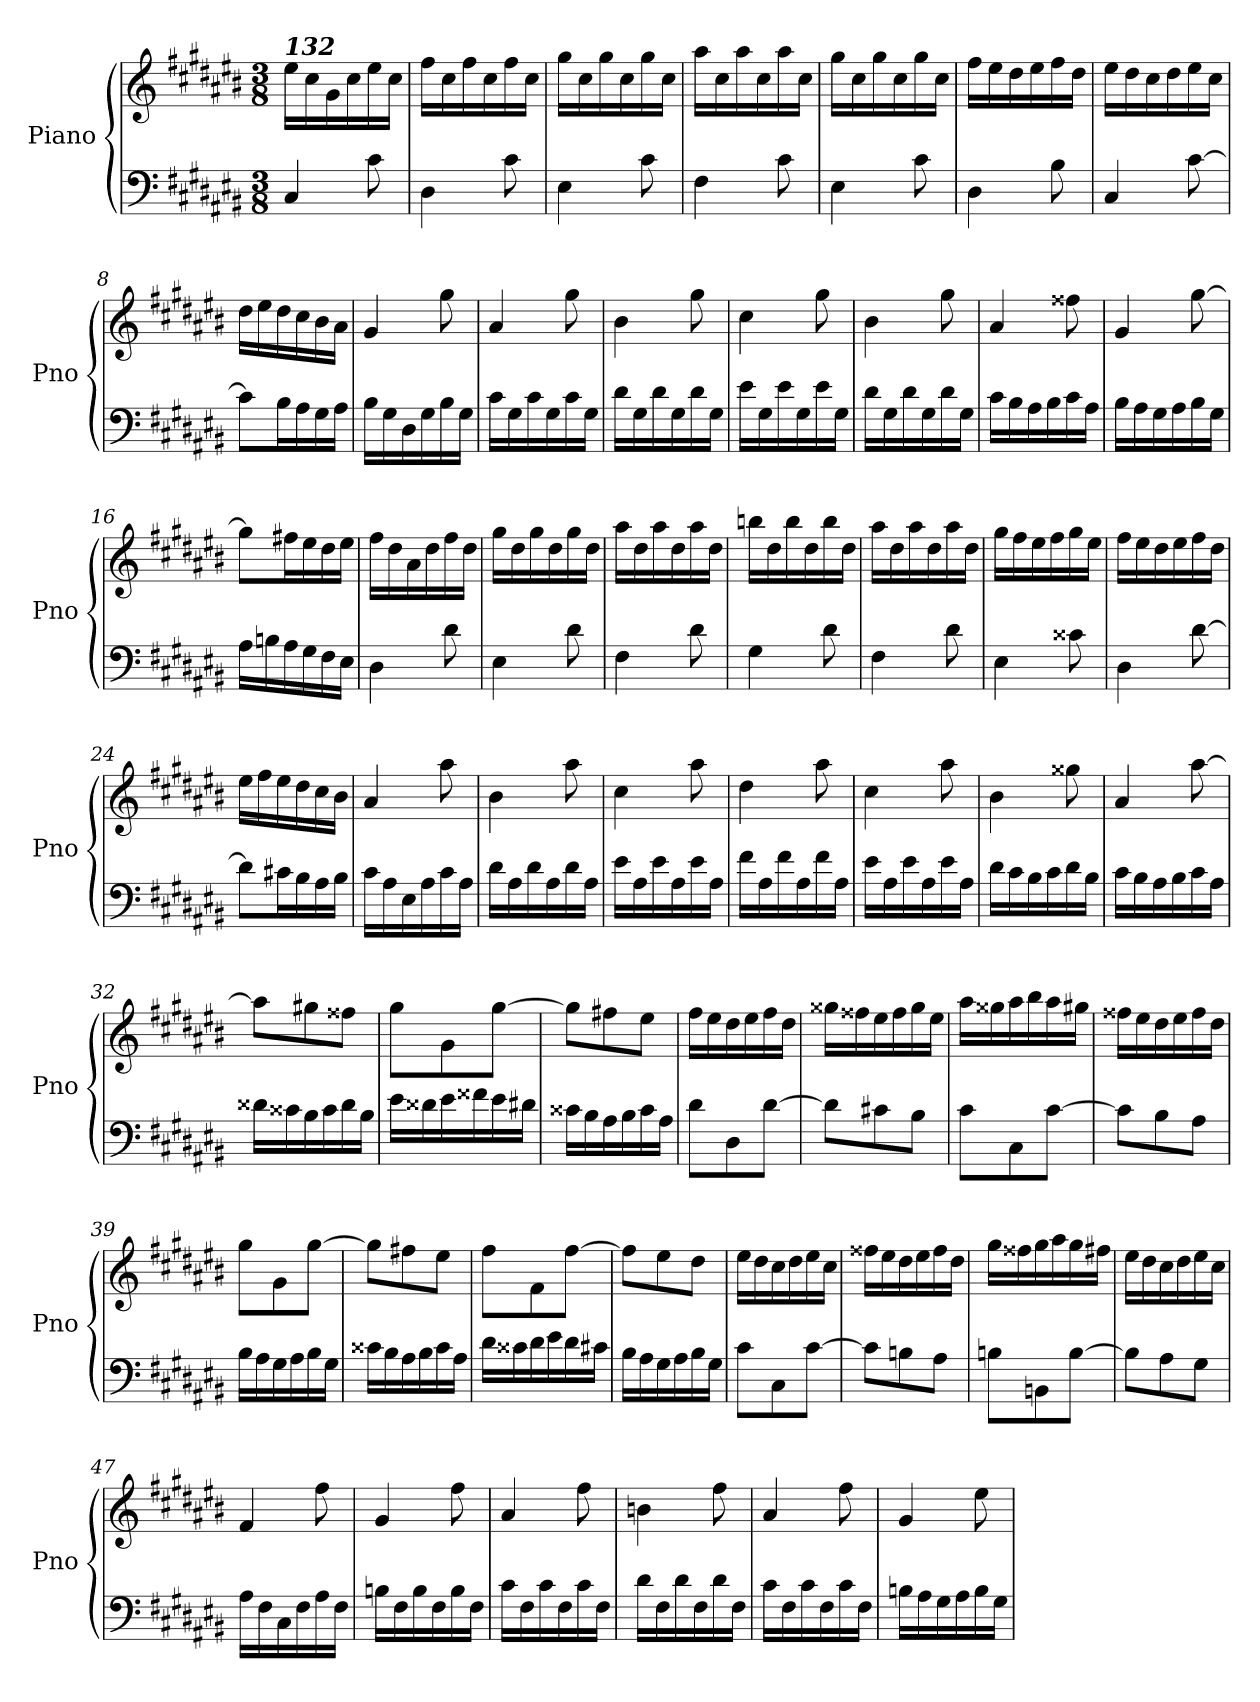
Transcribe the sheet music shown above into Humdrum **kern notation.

**kern	**kern
*part1	*part1
*staff2	*staff1
*I"Piano	*
*I'Pno	*
*clefF4	*clefG2
*k[f#c#g#d#a#e#b#]	*k[f#c#g#d#a#e#b#]
*M3/8	*M3/8
=1	=1
!	!LO:TX:a:Bi:t=132
4C#/	16ee#\LL
.	16cc#\
.	16g#\
.	16cc#\
8c#\	16ee#\
.	16cc#\JJ
=2	=2
4D#\	16ff#\LL
.	16cc#\
.	16ff#\
.	16cc#\
8c#\	16ff#\
.	16cc#\JJ
=3	=3
4E#\	16gg#\LL
.	16cc#\
.	16gg#\
.	16cc#\
8c#\	16gg#\
.	16cc#\JJ
=4	=4
4F#\	16aa#\LL
.	16cc#\
.	16aa#\
.	16cc#\
8c#\	16aa#\
.	16cc#\JJ
=5	=5
4E#\	16gg#\LL
.	16cc#\
.	16gg#\
.	16cc#\
8c#\	16gg#\
.	16cc#\JJ
=6	=6
4D#\	16ff#\LL
.	16ee#\
.	16dd#\
.	16ee#\
8B#\	16ff#\
.	16dd#\JJ
!!LO:LB:g=z
=7	=7
4C#/	16ee#\LL
.	16dd#\
.	16cc#\
.	16dd#\
[8c#\	16ee#\
.	16cc#\JJ
=8	=8
8c#\L]	16dd#\LL
.	16ee#\
16B#\L	16dd#\
16A#\	16cc#\
16G#\	16b#\
16A#\JJ	16a#\JJ
=9	=9
16B#\LL	4g#/
16G#\	.
16D#\	.
16G#\	.
16B#\	8gg#\
16G#\JJ	.
=10	=10
16c#\LL	4a#/
16G#\	.
16c#\	.
16G#\	.
16c#\	8gg#\
16G#\JJ	.
=11	=11
16d#\LL	4b#\
16G#\	.
16d#\	.
16G#\	.
16d#\	8gg#\
16G#\JJ	.
=12	=12
16e#\LL	4cc#\
16G#\	.
16e#\	.
16G#\	.
16e#\	8gg#\
16G#\JJ	.
!!LO:LB:g=z
=13	=13
16d#\LL	4b#\
16G#\	.
16d#\	.
16G#\	.
16d#\	8gg#\
16G#\JJ	.
=14	=14
16c#\LL	4a#/
16B#\	.
16A#\	.
16B#\	.
16c#\	8ff##X\
16A#\JJ	.
=15	=15
16B#\LL	4g#/
16A#\	.
16G#\	.
16A#\	.
16B#\	[8gg#\
16G#\JJ	.
=16	=16
16A#\LL	8gg#\L]
16Bn\	.
16A#\	16ff#X\L
16G#\	16ee#\
16F#\	16dd#\
16E#\JJ	16ee#\JJ
=17	=17
4D#\	16ff#\LL
.	16dd#\
.	16a#\
.	16dd#\
8d#\	16ff#\
.	16dd#\JJ
=18	=18
4E#\	16gg#\LL
.	16dd#\
.	16gg#\
.	16dd#\
8d#\	16gg#\
.	16dd#\JJ
!!LO:LB:g=z
=19	=19
4F#\	16aa#\LL
.	16dd#\
.	16aa#\
.	16dd#\
8d#\	16aa#\
.	16dd#\JJ
=20	=20
4G#\	16bbn\LL
.	16dd#\
.	16bb\
.	16dd#\
8d#\	16bb\
.	16dd#\JJ
=21	=21
4F#\	16aa#\LL
.	16dd#\
.	16aa#\
.	16dd#\
8d#\	16aa#\
.	16dd#\JJ
=22	=22
4E#\	16gg#\LL
.	16ff#\
.	16ee#\
.	16ff#\
8c##X\	16gg#\
.	16ee#\JJ
=23	=23
4D#\	16ff#\LL
.	16ee#\
.	16dd#\
.	16ee#\
[8d#\	16ff#\
.	16dd#\JJ
=24	=24
8d#\L]	16ee#\LL
.	16ff#\
16c#X\L	16ee#\
16B#\	16dd#\
16A#\	16cc#\
16B#\JJ	16b#\JJ
!!LO:LB:g=z
=25	=25
16c#\LL	4a#/
16A#\	.
16E#\	.
16A#\	.
16c#\	8aa#\
16A#\JJ	.
=26	=26
16d#\LL	4b#\
16A#\	.
16d#\	.
16A#\	.
16d#\	8aa#\
16A#\JJ	.
=27	=27
16e#\LL	4cc#\
16A#\	.
16e#\	.
16A#\	.
16e#\	8aa#\
16A#\JJ	.
=28	=28
16f#\LL	4dd#\
16A#\	.
16f#\	.
16A#\	.
16f#\	8aa#\
16A#\JJ	.
=29	=29
16e#\LL	4cc#\
16A#\	.
16e#\	.
16A#\	.
16e#\	8aa#\
16A#\JJ	.
=30	=30
16d#\LL	4b#\
16c#\	.
16B#\	.
16c#\	.
16d#\	8gg##X\
16B#\JJ	.
!!LO:LB:g=z
=31	=31
16c#\LL	4a#/
16B#\	.
16A#\	.
16B#\	.
16c#\	[8aa#\
16A#\JJ	.
=32	=32
16d##X\LL	8aa#\L]
16c##X\	.
16B#\	8gg#X\
16c##\	.
16d##\	8ff##X\J
16B#\JJ	.
=33	=33
16e#\LL	8gg#\L
16d##X\	.
16e#\	8g#\
16f##X\	.
16e#\	[8gg#\J
16d#X\JJ	.
=34	=34
16c##X\LL	8gg#\L]
16B#\	.
16A#\	8ff#X\
16B#\	.
16c##\	8ee#\J
16A#\JJ	.
=35	=35
8d#\L	16ff#\LL
.	16ee#\
8D#\	16dd#\
.	16ee#\
[8d#\J	16ff#\
.	16dd#\JJ
!!LO:PB:g=z
=36	=36
8d#\L]	16gg##X\LL
.	16ff##X\
8c#X\	16ee#\
.	16ff##\
8B#\J	16gg##\
.	16ee#\JJ
=37	=37
8c#\L	16aa#\LL
.	16gg##X\
8C#\	16aa#\
.	16bb#\
[8c#\J	16aa#\
.	16gg#X\JJ
=38	=38
8c#\L]	16ff##X\LL
.	16ee#\
8B#\	16dd#\
.	16ee#\
8A#\J	16ff##\
.	16dd#\JJ
=39	=39
16B#\LL	8gg#\L
16A#\	.
16G#\	8g#\
16A#\	.
16B#\	[8gg#\J
16G#\JJ	.
=40	=40
16c##X\LL	8gg#\L]
16B#\	.
16A#\	8ff#X\
16B#\	.
16c##\	8ee#\J
16A#\JJ	.
!!LO:LB:g=z
=41	=41
16d#\LL	8ff#\L
16c##X\	.
16d#\	8f#\
16e#\	.
16d#\	[8ff#\J
16c#X\JJ	.
=42	=42
16B#\LL	8ff#\L]
16A#\	.
16G#\	8ee#\
16A#\	.
16B#\	8dd#\J
16G#\JJ	.
=43	=43
8c#\L	16ee#\LL
.	16dd#\
8C#\	16cc#\
.	16dd#\
[8c#\J	16ee#\
.	16cc#\JJ
=44	=44
8c#\L]	16ff##X\LL
.	16ee#\
8Bn\	16dd#\
.	16ee#\
8A#\J	16ff##\
.	16dd#\JJ
=45	=45
8Bn\L	16gg#\LL
.	16ff##X\
8BBn\	16gg#\
.	16aa#\
[8B\J	16gg#\
.	16ff#X\JJ
=46	=46
8B\L]	16ee#\LL
.	16dd#\
8A#\	16cc#\
.	16dd#\
8G#\J	16ee#\
.	16cc#\JJ
!!LO:LB:g=z
=47	=47
16A#\LL	4f#/
16F#\	.
16C#\	.
16F#\	.
16A#\	8ff#\
16F#\JJ	.
=48	=48
16Bn\LL	4g#/
16F#\	.
16B\	.
16F#\	.
16B\	8ff#\
16F#\JJ	.
=49	=49
16c#\LL	4a#/
16F#\	.
16c#\	.
16F#\	.
16c#\	8ff#\
16F#\JJ	.
=50	=50
16d#\LL	4bn\
16F#\	.
16d#\	.
16F#\	.
16d#\	8ff#\
16F#\JJ	.
=51	=51
16c#\LL	4a#/
16F#\	.
16c#\	.
16F#\	.
16c#\	8ff#\
16F#\JJ	.
=52	=52
16Bn\LL	4g#/
16A#\	.
16G#\	.
16A#\	.
16B\	8ee#\
16G#\JJ	.
=	=
*-	*-
